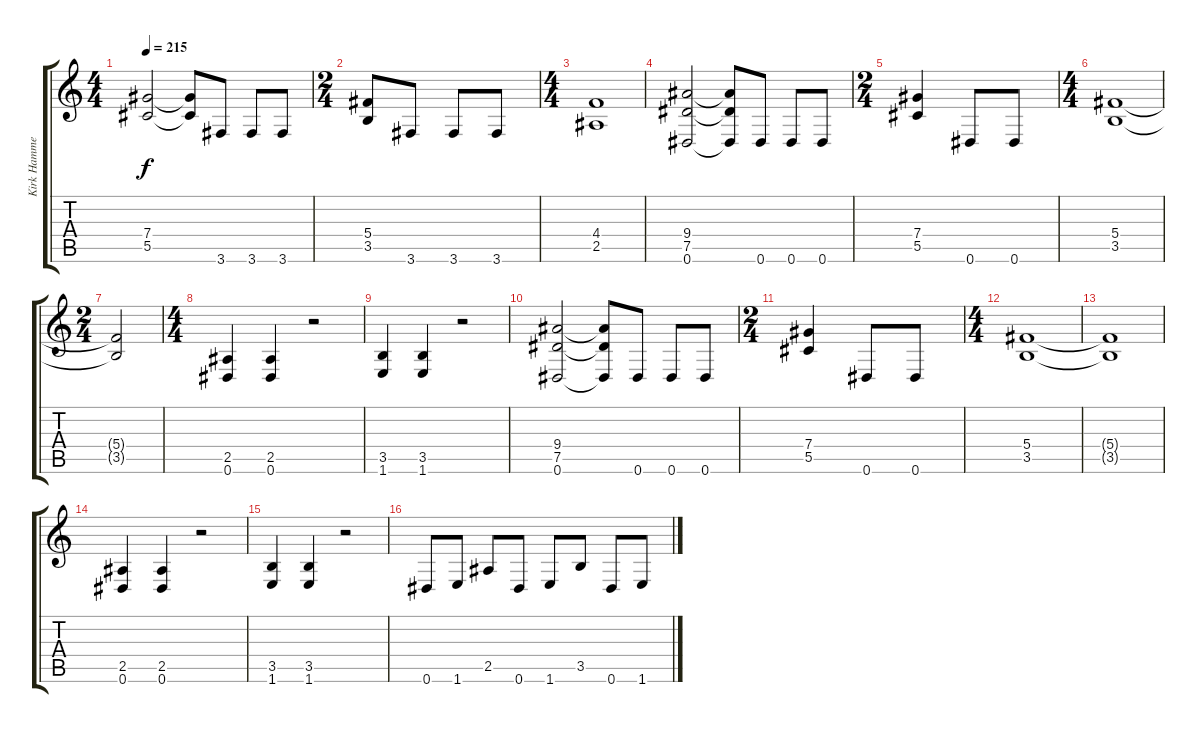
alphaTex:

\track ("Kirk Hammet" "Kirk Hamme") {instrument distortionguitar}
\staff {score tabs}
\tuning (Eb4 Bb3 Gb3 Db3 Ab2 Eb2) {hide}
\ts (4 4)
\tempo 215
\clef g2
\ks c
(7.4 5.5).2{dy f} (7.4{t} 5.5{t}).8 3.6.8 3.6.8 3.6.8 |
\ts (2 4)
(5.4 3.5).8 3.6.8 3.6.8 3.6.8 |
\ts (4 4)
(4.4 2.5).1 |
(9.4 7.5 0.6).2 (9.4{t} 7.5{t} 0.6{t}).8 0.6.8 0.6.8 0.6.8 |
\ts (2 4)
(7.4 5.5).4 0.6.8 0.6.8 |
\ts (4 4)
(5.4 3.5).1 |
\ts (2 4)
(5.4{t} 3.5{t}).2 |
\ts (4 4)
(2.5 0.6).4 (2.5 0.6).4 r.2 |
(3.5 1.6).4 (3.5 1.6).4 r.2 |
(9.4 7.5 0.6).2 (9.4{t} 7.5{t} 0.6{t}).8 0.6.8 0.6.8 0.6.8 |
\ts (2 4)
(7.4 5.5).4 0.6.8 0.6.8 |
\ts (4 4)
(5.4 3.5).1 |
(5.4{t} 3.5{t}).1 |
(2.5 0.6).4 (2.5 0.6).4 r.2 |
(3.5 1.6).4 (3.5 1.6).4 r.2 |
0.6.8 1.6.8 2.5.8 0.6.8 1.6.8 3.5.8 0.6.8 1.6.8
